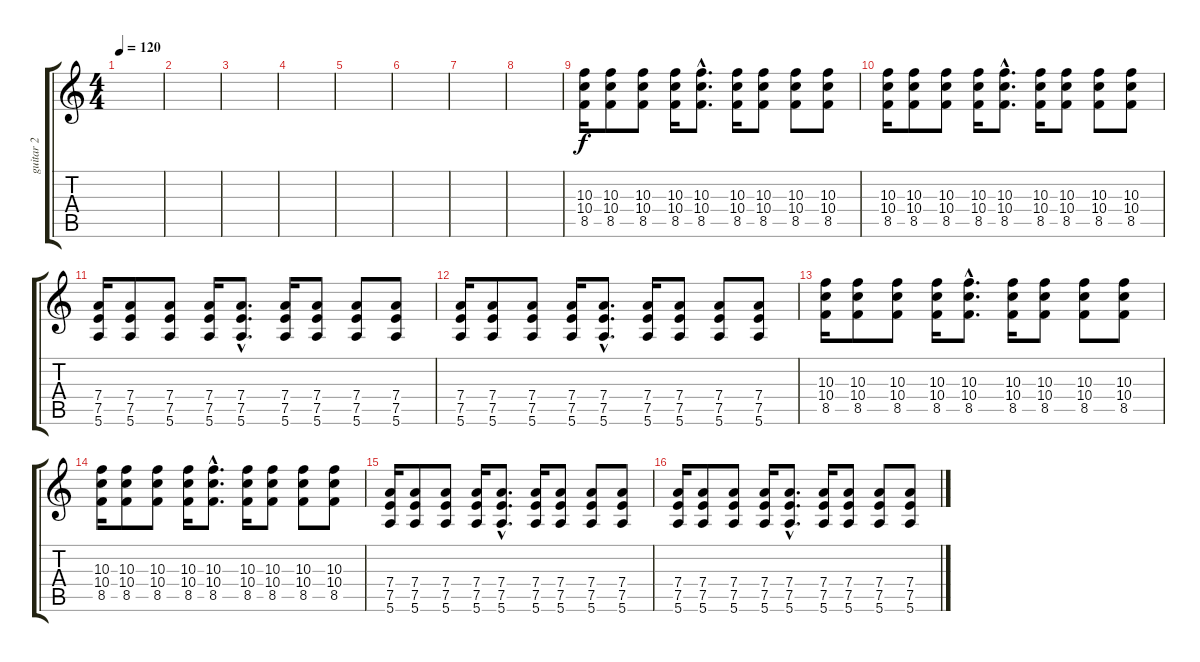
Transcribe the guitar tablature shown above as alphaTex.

\track ("guitar 2" "guitar 2") {instrument overdrivenguitar}
\staff {score tabs}
\tuning (E4 B3 G3 D3 A2 E2) {hide}
\ts (4 4)
\tempo 120
\clef g2
\ks c
|
|
|
|
|
|
|
|
(10.3 10.4 8.5).16 (10.3 10.4 8.5).8 (10.3 10.4 8.5).8 (10.3 10.4 8.5).16 (10.3{hac} 10.4{hac} 8.5{hac}).8{d} (10.3 10.4 8.5).16 (10.3 10.4 8.5).8 (10.3 10.4 8.5).8 (10.3 10.4 8.5).8 |
(10.3 10.4 8.5).16 (10.3 10.4 8.5).8 (10.3 10.4 8.5).8 (10.3 10.4 8.5).16 (10.3{hac} 10.4{hac} 8.5{hac}).8{d} (10.3 10.4 8.5).16 (10.3 10.4 8.5).8 (10.3 10.4 8.5).8 (10.3 10.4 8.5).8 |
(7.4 7.5 5.6).16 (7.4 7.5 5.6).8 (7.4 7.5 5.6).8 (7.4 7.5 5.6).16 (7.4{hac} 7.5{hac} 5.6{hac}).8{d} (7.4 7.5 5.6).16 (7.4 7.5 5.6).8 (7.4 7.5 5.6).8 (7.4 7.5 5.6).8 |
(7.4 7.5 5.6).16 (7.4 7.5 5.6).8 (7.4 7.5 5.6).8 (7.4 7.5 5.6).16 (7.4{hac} 7.5{hac} 5.6{hac}).8{d} (7.4 7.5 5.6).16 (7.4 7.5 5.6).8 (7.4 7.5 5.6).8 (7.4 7.5 5.6).8 |
(10.3 10.4 8.5).16 (10.3 10.4 8.5).8 (10.3 10.4 8.5).8 (10.3 10.4 8.5).16 (10.3{hac} 10.4{hac} 8.5{hac}).8{d} (10.3 10.4 8.5).16 (10.3 10.4 8.5).8 (10.3 10.4 8.5).8 (10.3 10.4 8.5).8 |
(10.3 10.4 8.5).16 (10.3 10.4 8.5).8 (10.3 10.4 8.5).8 (10.3 10.4 8.5).16 (10.3{hac} 10.4{hac} 8.5{hac}).8{d} (10.3 10.4 8.5).16 (10.3 10.4 8.5).8 (10.3 10.4 8.5).8 (10.3 10.4 8.5).8 |
(7.4 7.5 5.6).16 (7.4 7.5 5.6).8 (7.4 7.5 5.6).8 (7.4 7.5 5.6).16 (7.4{hac} 7.5{hac} 5.6{hac}).8{d} (7.4 7.5 5.6).16 (7.4 7.5 5.6).8 (7.4 7.5 5.6).8 (7.4 7.5 5.6).8 |
(7.4 7.5 5.6).16 (7.4 7.5 5.6).8 (7.4 7.5 5.6).8 (7.4 7.5 5.6).16 (7.4{hac} 7.5{hac} 5.6{hac}).8{d} (7.4 7.5 5.6).16 (7.4 7.5 5.6).8 (7.4 7.5 5.6).8 (7.4 7.5 5.6).8
